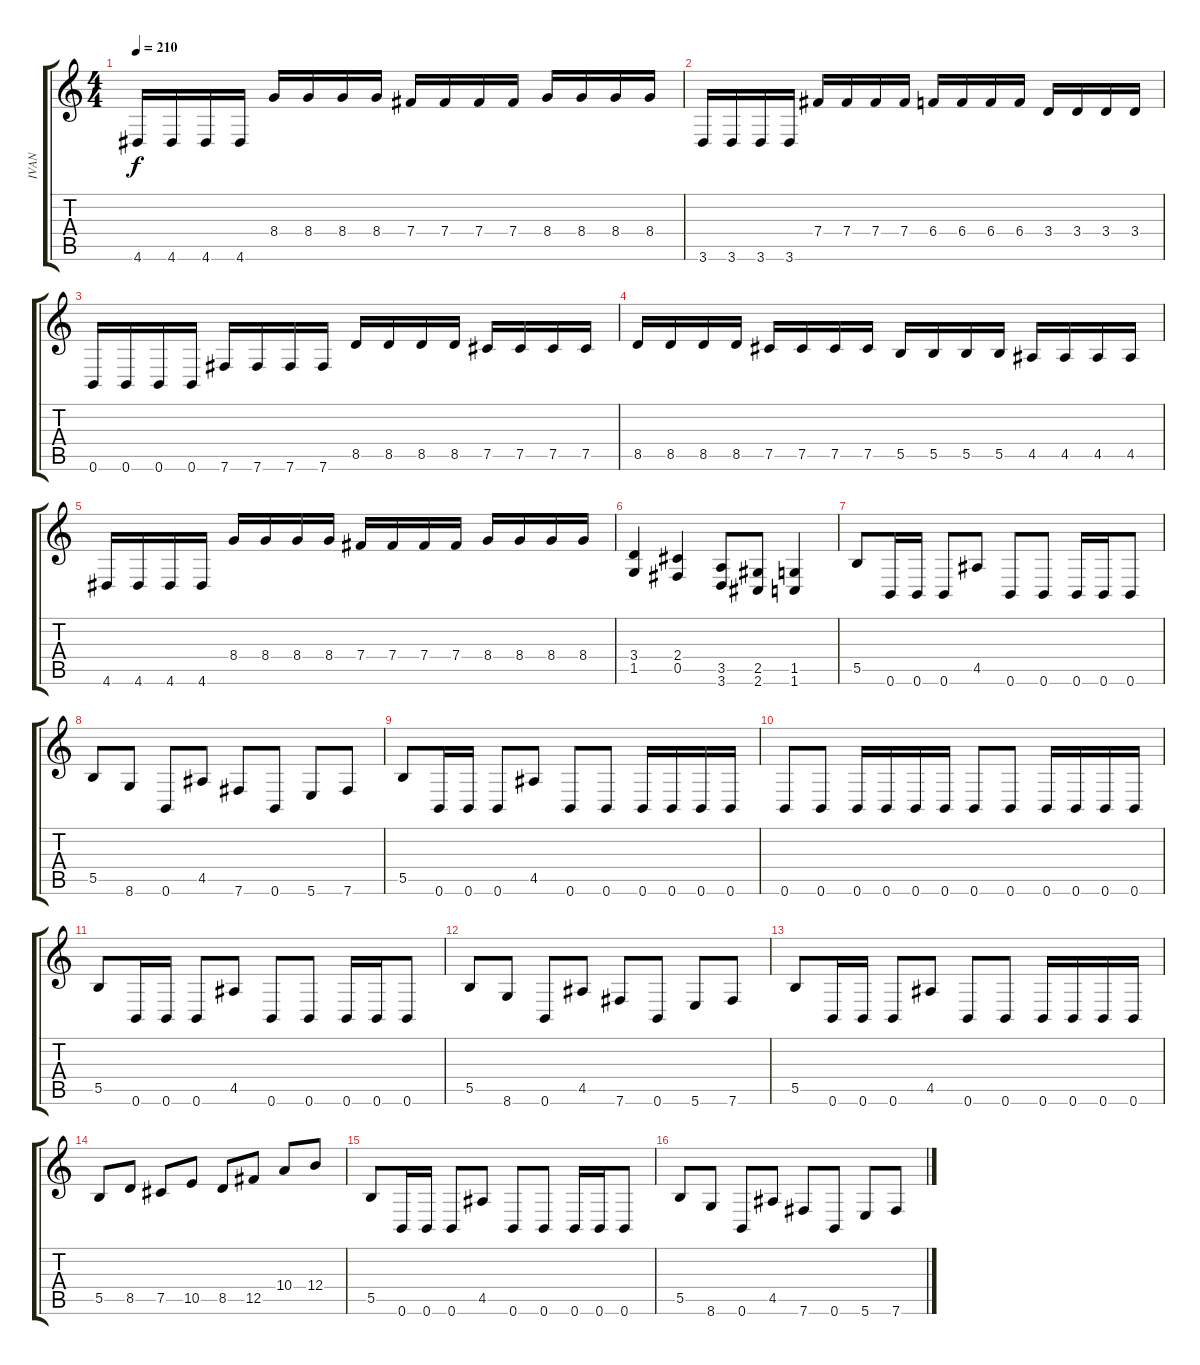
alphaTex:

\track ("IVAN" "IVAN") {instrument distortionguitar}
\staff {score tabs}
\tuning (Db4 Ab3 E3 B2 Gb2 B1) {hide}
\ts (4 4)
\tempo 210
\clef g2
\ks c
4.6.16{dy f} 4.6.16 4.6.16 4.6.16 8.4.16 8.4.16 8.4.16 8.4.16 7.4.16 7.4.16 7.4.16 7.4.16 8.4.16 8.4.16 8.4.16 8.4.16 |
3.6.16 3.6.16 3.6.16 3.6.16 7.4.16 7.4.16 7.4.16 7.4.16 6.4.16 6.4.16 6.4.16 6.4.16 3.4.16 3.4.16 3.4.16 3.4.16 |
0.6.16 0.6.16 0.6.16 0.6.16 7.6.16 7.6.16 7.6.16 7.6.16 8.5.16 8.5.16 8.5.16 8.5.16 7.5.16 7.5.16 7.5.16 7.5.16 |
8.5.16 8.5.16 8.5.16 8.5.16 7.5.16 7.5.16 7.5.16 7.5.16 5.5.16 5.5.16 5.5.16 5.5.16 4.5.16 4.5.16 4.5.16 4.5.16 |
4.6.16 4.6.16 4.6.16 4.6.16 8.4.16 8.4.16 8.4.16 8.4.16 7.4.16 7.4.16 7.4.16 7.4.16 8.4.16 8.4.16 8.4.16 8.4.16 |
(3.4 1.5).4 (2.4 0.5).4 (3.5 3.6).8 (2.5 2.6).8 (1.5 1.6).4 |
5.5.8 0.6.16 0.6.16 0.6.8 4.5.8 0.6.8 0.6.8 0.6.16 0.6.16 0.6.8 |
5.5.8 8.6.8 0.6.8 4.5.8 7.6.8 0.6.8 5.6.8 7.6.8 |
5.5.8 0.6.16 0.6.16 0.6.8 4.5.8 0.6.8 0.6.8 0.6.16 0.6.16 0.6.16 0.6.16 |
0.6.8 0.6.8 0.6.16 0.6.16 0.6.16 0.6.16 0.6.8 0.6.8 0.6.16 0.6.16 0.6.16 0.6.16 |
5.5.8 0.6.16 0.6.16 0.6.8 4.5.8 0.6.8 0.6.8 0.6.16 0.6.16 0.6.8 |
5.5.8 8.6.8 0.6.8 4.5.8 7.6.8 0.6.8 5.6.8 7.6.8 |
5.5.8 0.6.16 0.6.16 0.6.8 4.5.8 0.6.8 0.6.8 0.6.16 0.6.16 0.6.16 0.6.16 |
5.5.8 8.5.8 7.5.8 10.5.8 8.5.8 12.5.8 10.4.8 12.4.8 |
5.5.8 0.6.16 0.6.16 0.6.8 4.5.8 0.6.8 0.6.8 0.6.16 0.6.16 0.6.8 |
5.5.8 8.6.8 0.6.8 4.5.8 7.6.8 0.6.8 5.6.8 7.6.8
